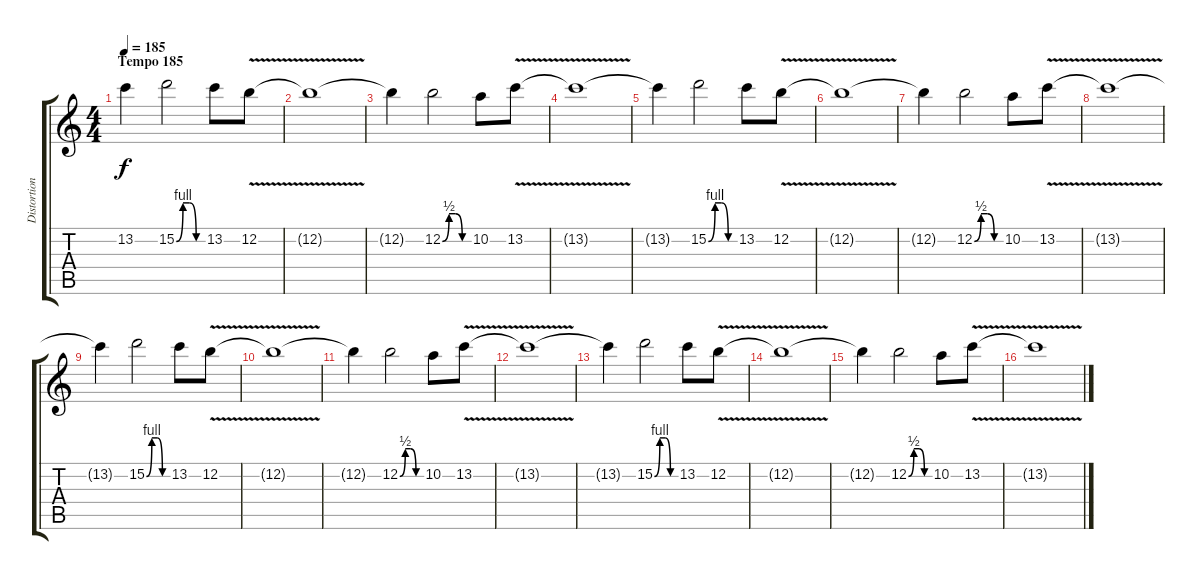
\track ("Distortion guitar 3" "Distortion") {instrument distortionguitar}
\staff {score tabs}
\tuning (E4 B3 G3 D3 A2 E2) {hide}
\ts (4 4)
\section ("" "Tempo 185")
\tempo 185
\clef g2
\ks c
13.2{t}.4{dy f} 15.2{be (custom 0 0 15 4 30 4 45 0 60 0)}.2 13.2.8 12.2{v}.8 |
12.2{t}.1 |
12.2{t}.4 12.2{be (custom 0 0 15 2 30 2 45 0 60 0)}.2 10.2.8 13.2{v}.8 |
13.2{t}.1 |
13.2{t}.4 15.2{be (custom 0 0 15 4 30 4 45 0 60 0)}.2 13.2.8 12.2{v}.8 |
12.2{t}.1 |
12.2{t}.4 12.2{be (custom 0 0 15 2 30 2 45 0 60 0)}.2 10.2.8 13.2{v}.8 |
13.2{t}.1 |
13.2{t}.4 15.2{be (custom 0 0 15 4 30 4 45 0 60 0)}.2 13.2.8 12.2{v}.8 |
12.2{t}.1 |
12.2{t}.4 12.2{be (custom 0 0 15 2 30 2 45 0 60 0)}.2 10.2.8 13.2{v}.8 |
13.2{t}.1 |
13.2{t}.4 15.2{be (custom 0 0 15 4 30 4 45 0 60 0)}.2 13.2.8 12.2{v}.8 |
12.2{t}.1 |
12.2{t}.4 12.2{be (custom 0 0 15 2 30 2 45 0 60 0)}.2 10.2.8 13.2{v}.8 |
13.2{t}.1
